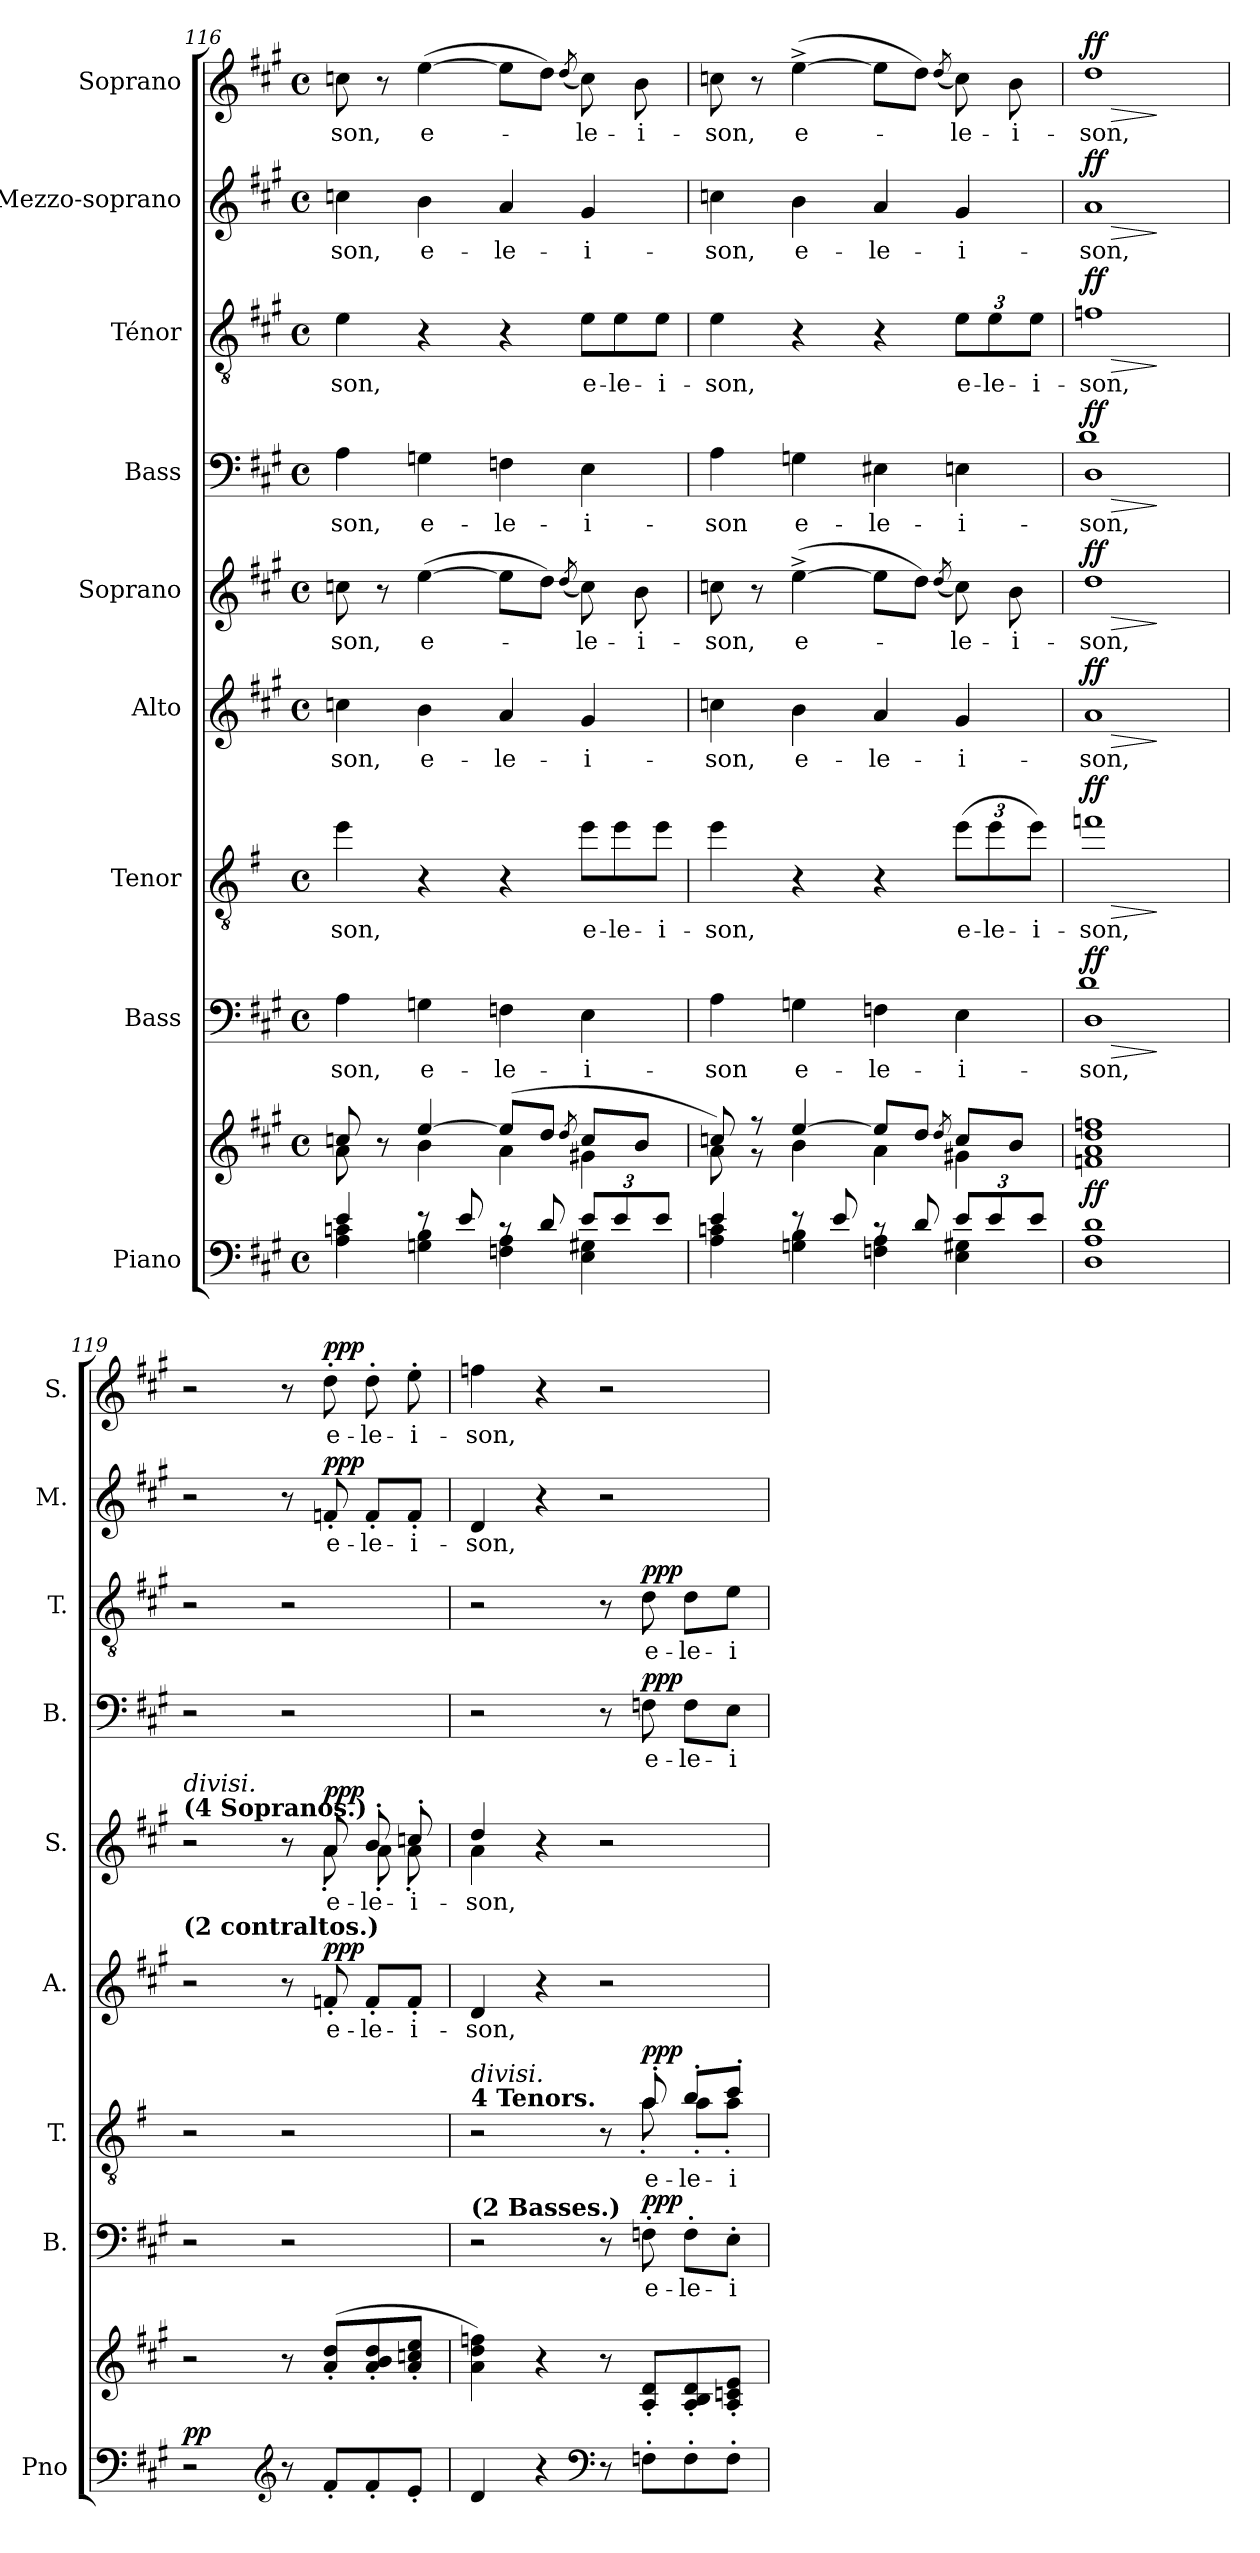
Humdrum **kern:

**kern	**kern	**dynam	**kern	**text	**dynam	**kern	**text	**dynam	**kern	**text	**dynam	**kern	**text	**dynam	**kern	**text	**dynam	**kern	**text	**dynam	**kern	**text	**dynam	**kern	**text	**dynam
*part9	*part9	*part9	*part8	*part8	*part8	*part7	*part7	*part7	*part6	*part6	*part6	*part5	*part5	*part5	*part4	*part4	*part4	*part3	*part3	*part3	*part2	*part2	*part2	*part1	*part1	*part1
*staff10	*staff9	*staff9/10	*staff8	*staff8	*staff8	*staff7	*staff7	*staff7	*staff6	*staff6	*staff6	*staff5	*staff5	*staff5	*staff4	*staff4	*staff4	*staff3	*staff3	*staff3	*staff2	*staff2	*staff2	*staff1	*staff1	*staff1
*I"Piano	*	*	*I"Bass	*	*	*I"Tenor	*	*	*I"Alto	*	*	*I"Soprano	*	*	*I"Bass	*	*	*I"Ténor	*	*	*I"Mezzo-soprano	*	*	*I"Soprano	*	*
*I'Pno	*	*	*I'B.	*	*	*I'T.	*	*	*I'A.	*	*	*I'S.	*	*	*I'B.	*	*	*I'T.	*	*	*I'M.	*	*	*I'S.	*	*
*clefF4	*clefG2	*	*clefF4	*	*	*clefGv2	*	*	*clefG2	*	*	*clefG2	*	*	*clefF4	*	*	*clefGv2	*	*	*clefG2	*	*	*clefG2	*	*
*	*	*	*	*	*	*ITrd8c14	*	*	*	*	*	*	*	*	*	*	*	*	*	*	*	*	*	*	*	*
*k[f#c#g#]	*k[f#c#g#]	*	*k[f#c#g#]	*	*	*k[f#]	*	*	*k[f#c#g#]	*	*	*k[f#c#g#]	*	*	*k[f#c#g#]	*	*	*k[f#c#g#]	*	*	*k[f#c#g#]	*	*	*k[f#c#g#]	*	*
*M4/4	*M4/4	*	*M4/4	*	*	*M4/4	*	*	*M4/4	*	*	*M4/4	*	*	*M4/4	*	*	*M4/4	*	*	*M4/4	*	*	*M4/4	*	*
*met(c)	*met(c)	*	*met(c)	*	*	*met(c)	*	*	*met(c)	*	*	*met(c)	*	*	*met(c)	*	*	*met(c)	*	*	*met(c)	*	*	*met(c)	*	*
=116	=116	=116	=116	=116	=116	=116	=116	=116	=116	=116	=116	=116	=116	=116	=116	=116	=116	=116	=116	=116	=116	=116	=116	=116	=116	=116
*^	*^	*	*	*	*	*	*	*	*	*	*	*	*	*	*	*	*	*	*	*	*	*	*	*	*	*
!	!	!	!	!	!	!LO:LY:b	!	!	!LO:LY:b	!	!	!LO:LY:b	!	!	!LO:LY:b	!	!	!LO:LY:b	!	!	!LO:LY:b	!	!	!LO:LY:b	!	!	!LO:LY:b	!
4e/	4A\ 4cn\	8ccn/	8a\	.	4A\	-son,	.	4ei\	-son,	.	4ccn\	-son,	.	8ccn\	-son,	.	4A\	-son,	.	4e\	-son,	.	4ccn\	-son,	.	8ccn\	-son,	.
.	.	8r	8ryy	.	.	.	.	.	.	.	.	.	.	8r	.	.	.	.	.	.	.	.	.	.	.	8r	.	.
!	!	!	!	!	!	!LO:LY:b	!	!	!	!	!	!LO:LY:b	!	!	!LO:LY:b	!	!	!LO:LY:b	!	!	!	!	!	!LO:LY:b	!	!	!LO:LY:b	!
8re	4Gn\ 4B\	[4ee/	4b\	.	4Gn\	e-	.	4r	.	.	4b\	e-	.	([4ee\	e-	.	4Gn\	e-	.	4r	.	.	4b\	e-	.	([4ee\	e-	.
8e/	.	.	.	.	.	.	.	.	.	.	.	.	.	.	.	.	.	.	.	.	.	.	.	.	.	.	.	.
!	!	!	!	!	!	!LO:LY:b	!	!	!	!	!	!LO:LY:b	!	!	!	!	!	!LO:LY:b	!	!	!	!	!	!LO:LY:b	!	!	!	!
8rc	4Fn\ 4A\	(8ee/L]	4a\	.	4Fn\	-le-	.	4r	.	.	4a/	-le-	.	8ee\L]	.	.	4Fn\	-le-	.	4r	.	.	4a/	-le-	.	8ee\L]	.	.
8d/	.	8dd/J	.	.	.	.	.	.	.	.	.	.	.	8dd\J)	.	.	.	.	.	.	.	.	.	.	.	8dd\J)	.	.
.	.	8qdd/	.	.	.	.	.	.	.	.	.	.	.	(8qdd/	.	.	.	.	.	.	.	.	.	.	.	(8qdd/	.	.
*Xbrackettup	*	*	*	*	*	*	*	*	*	*	*	*	*	*	*	*	*	*	*	*	*	*	*	*	*	*	*	*
!	!	!	!	!	!	!LO:LY:b	!	!	!	!	!	!	!	!	!	!	!	!	!	!	!	!	!	!	!	!	!	!
*	*	*	*	*	*	*	*	*Xtuplet	*	*	*	*	*	*	*	*	*	*	*	*	*	*	*	*	*	*	*	*
!	!	!	!	!	!	!	!	!	!LO:LY:b	!	!	!LO:LY:b	!	!	!LO:LY:b	!	!	!LO:LY:b	!	!	!	!	!	!	!	!	!	!
*	*	*	*	*	*	*	*	*	*	*	*	*	*	*	*	*	*	*	*	*Xtuplet	*	*	*	*	*	*	*	*
!	!	!	!	!	!	!	!	!	!	!	!	!	!	!	!	!	!	!	!	!	!LO:LY:b	!	!	!LO:LY:b	!	!	!LO:LY:b	!
12e/L	4E\ 4G#X\	8cc/L	4g#X\	.	4E\	-i-	.	12ei\L	e-	.	4g#/	-i-	.	8cc\)	-le-	.	4E\	-i-	.	12e\L	e-	.	4g#/	-i-	.	8cc\)	-le-	.
!	!	!	!	!	!	!	!	!	!LO:LY:b	!	!	!	!	!	!	!	!	!	!	!	!LO:LY:b	!	!	!	!	!	!	!
12e/	.	.	.	.	.	.	.	12ei\	-le-	.	.	.	.	.	.	.	.	.	.	12e\	-le-	.	.	.	.	.	.	.
!	!	!	!	!	!	!	!	!	!	!	!	!	!	!	!LO:LY:b	!	!	!	!	!	!	!	!	!	!	!	!LO:LY:b	!
.	.	8b/J	.	.	.	.	.	.	.	.	.	.	.	8b\	-i-	.	.	.	.	.	.	.	.	.	.	8b\	-i-	.
!	!	!	!	!	!	!	!	!	!LO:LY:b	!	!	!	!	!	!	!	!	!	!	!	!LO:LY:b	!	!	!	!	!	!	!
12e/J	.	.	.	.	.	.	.	12ei\J	-i-	.	.	.	.	.	.	.	.	.	.	12e\J	-i-	.	.	.	.	.	.	.
=117	=117	=117	=117	=117	=117	=117	=117	=117	=117	=117	=117	=117	=117	=117	=117	=117	=117	=117	=117	=117	=117	=117	=117	=117	=117	=117	=117	=117
!	!	!	!	!	!	!LO:LY:b	!	!	!LO:LY:b	!	!	!LO:LY:b	!	!	!LO:LY:b	!	!	!LO:LY:b	!	!	!LO:LY:b	!	!	!LO:LY:b	!	!	!LO:LY:b	!
4e/	4A\ 4cn\	8ccn/)	8a\	.	4A\	-son	.	4ei\	-son,	.	4ccn\	-son,	.	8ccn\	-son,	.	4A\	-son	.	4e\	-son,	.	4ccn\	-son,	.	8ccn\	-son,	.
.	.	8r	8r	.	.	.	.	.	.	.	.	.	.	8r	.	.	.	.	.	.	.	.	.	.	.	8r	.	.
!	!	!	!	!	!	!LO:LY:b	!	!	!	!	!	!LO:LY:b	!	!	!LO:LY:b	!	!	!LO:LY:b	!	!	!	!	!	!LO:LY:b	!	!	!LO:LY:b	!
8re	4Gn\ 4B\	[4ee/	4b\	.	4Gn\	e-	.	4r	.	.	4b\	e-	.	([4ee^\	e-	.	4Gn\	e-	.	4r	.	.	4b\	e-	.	([4ee^\	e-	.
8e/	.	.	.	.	.	.	.	.	.	.	.	.	.	.	.	.	.	.	.	.	.	.	.	.	.	.	.	.
!	!	!	!	!	!	!LO:LY:b	!	!	!	!	!	!LO:LY:b	!	!	!	!	!	!LO:LY:b	!	!	!	!	!	!LO:LY:b	!	!	!	!
8rc	4Fn\ 4A\	8ee/L]	4a\	.	4Fn\	-le-	.	4r	.	.	4a/	-le-	.	8ee\L]	.	.	4E#X\	-le-	.	4r	.	.	4a/	-le-	.	8ee\L]	.	.
8d/	.	8dd/J	.	.	.	.	.	.	.	.	.	.	.	8dd\J)	.	.	.	.	.	.	.	.	.	.	.	8dd\J)	.	.
.	.	8qdd/	.	.	.	.	.	.	.	.	.	.	.	(8qdd/	.	.	.	.	.	.	.	.	.	.	.	(8qdd/	.	.
!	!	!	!	!	!	!LO:LY:b	!	!	!	!	!	!	!	!	!	!	!	!	!	!	!	!	!	!	!	!	!	!
*	*	*	*	*	*	*	*	*tuplet	*	*	*	*	*	*	*	*	*	*	*	*	*	*	*	*	*	*	*	*
!	!	!	!	!	!	!	!	!	!LO:LY:b	!	!	!LO:LY:b	!	!	!LO:LY:b	!	!	!LO:LY:b	!	!	!	!	!	!	!	!	!	!
*	*	*	*	*	*	*	*	*	*	*	*	*	*	*	*	*	*	*	*	*tuplet	*	*	*	*	*	*	*	*
!	!	!	!	!	!	!	!	!	!	!	!	!	!	!	!	!	!	!	!	!	!LO:LY:b	!	!	!LO:LY:b	!	!	!LO:LY:b	!
12e/L	4E\ 4G#X\	8cc/L	4g#X\	.	4E\	-i-	.	(12ei\L	e-	.	4g#/	-i-	.	8cc\)	-le-	.	4En\	-i-	.	12e\L	e-	.	4g#/	-i-	.	8cc\)	-le-	.
!	!	!	!	!	!	!	!	!	!LO:LY:b	!	!	!	!	!	!	!	!	!	!	!	!LO:LY:b	!	!	!	!	!	!	!
12e/	.	.	.	.	.	.	.	12ei\	-le-	.	.	.	.	.	.	.	.	.	.	12e\	-le-	.	.	.	.	.	.	.
!	!	!	!	!	!	!	!	!	!	!	!	!	!	!	!LO:LY:b	!	!	!	!	!	!	!	!	!	!	!	!LO:LY:b	!
.	.	8b/J	.	.	.	.	.	.	.	.	.	.	.	8b\	-i-	.	.	.	.	.	.	.	.	.	.	8b\	-i-	.
!	!	!	!	!	!	!	!	!	!LO:LY:b	!	!	!	!	!	!	!	!	!	!	!	!LO:LY:b	!	!	!	!	!	!	!
12e/J	.	.	.	.	.	.	.	12ei\J)	-i-	.	.	.	.	.	.	.	.	.	.	12e\J	-i-	.	.	.	.	.	.	.
*v	*v	*	*	*	*	*	*	*	*	*	*	*	*	*	*	*	*	*	*	*	*	*	*	*	*	*	*	*
*	*v	*v	*	*	*	*	*	*	*	*	*	*	*	*	*	*	*	*	*	*	*	*	*	*	*	*	*
=118	=118	=118	=118	=118	=118	=118	=118	=118	=118	=118	=118	=118	=118	=118	=118	=118	=118	=118	=118	=118	=118	=118	=118	=118	=118	=118
!	!	!LO:DY:b	!	!LO:LY:b	!LO:HP:b	!	!LO:LY:b	!LO:HP:b	!	!LO:LY:b	!LO:HP:b	!	!LO:LY:b	!LO:HP:b	!	!LO:LY:b	!LO:HP:b	!	!LO:LY:b	!LO:HP:b	!	!LO:LY:b	!LO:HP:b	!	!LO:LY:b	!LO:HP:b
*	*	*	*^	*	*	*	*	*	*	*	*	*	*	*	*^	*	*	*	*	*	*	*	*	*	*	*
!	!	!	!	!	!	!LO:DY:n=1:a	!	!	!LO:DY:n=1:a	!	!	!LO:DY:n=1:a	!	!	!LO:DY:n=1:a	!	!	!	!LO:DY:n=1:a	!	!	!LO:DY:n=1:a	!	!	!LO:DY:n=1:a	!	!	!LO:DY:n=1:a
1D 1A 1d	1fn 1a 1dd 1ffn	ff	1D	1d	-son,	> ff	1fni	-son,	> ff	1a	-son,	> ff	1dd	-son,	> ff	1D	1d	-son,	> ff	1fn	-son,	> ff	1a	-son,	> ff	1dd	-son,	> ff
*	*	*	*v	*v	*	*	*	*	*	*	*	*	*	*	*	*v	*v	*	*	*	*	*	*	*	*	*	*	*
.	.	.	.	.	]	.	.	]	.	.	]	.	.	]	.	.	]	.	.	]	.	.	]	.	.	]
!!LO:PB:g=z
=119	=119	=119	=119	=119	=119	=119	=119	=119	=119	=119	=119	=119	=119	=119	=119	=119	=119	=119	=119	=119	=119	=119	=119	=119	=119	=119
*	*	*	*	*	*	*	*	*	*	*	*	*^	*	*	*	*	*	*	*	*	*	*	*	*	*	*
!	!	!	!	!	!	!	!	!	!	!	!	!LO:TX:a:B:t=(4 Sopranos.)	!	!	!	!	!	!	!	!	!	!	!	!	!	!	!
!	!	!	!	!	!	!	!	!	!	!	!	!LO:TX:a:i:t=divisi.	!	!	!	!	!	!	!	!	!	!	!	!	!	!	!
!	!	!	!	!	!	!	!	!	!LO:TX:a:B:t=(2 contraltos.)	!	!	!	!	!	!	!	!	!	!	!	!	!	!	!	!	!	!
!	!	!LO:DY:a=2	!	!	!	!	!	!	!	!	!	!	!	!	!	!	!	!	!	!	!	!	!	!	!	!	!
2r	2r	pp	2r	.	.	2r	.	.	2r	.	.	2r	2ryy	.	.	2r	.	.	2r	.	.	2r	.	.	2r	.	.
*clefG2	*	*	*	*	*	*	*	*	*	*	*	*	*	*	*	*	*	*	*	*	*	*	*	*	*	*	*
8r	8r	.	2r	.	.	2r	.	.	8r	.	.	8r	8ryy	.	.	2r	.	.	2r	.	.	8r	.	.	8r	.	.
!	!	!	!	!	!	!	!	!	!	!LO:LY:b	!LO:DY:a	!	!	!LO:LY:b	!LO:DY:a	!	!	!	!	!	!	!	!LO:LY:b	!LO:DY:a	!	!LO:LY:b	!LO:DY:a
8f#'/L	(8a/' 8dd/'L	.	.	.	.	.	.	.	8fn'/	e-	ppp	8a'/	8a'\	e-	ppp	.	.	.	.	.	.	8fn'/	e-	ppp	8dd'\	e-	ppp
!	!	!	!	!	!	!	!	!	!	!LO:LY:b	!	!	!	!LO:LY:b	!	!	!	!	!	!	!	!	!LO:LY:b	!	!	!LO:LY:b	!
8f#'/	8a/' 8b/' 8dd/'	.	.	.	.	.	.	.	8f'/L	-le-	.	8b'/	8a'\	-le-	.	.	.	.	.	.	.	8f'/L	-le-	.	8dd'\	-le-	.
!	!	!	!	!	!	!	!	!	!	!LO:LY:b	!	!	!	!LO:LY:b	!	!	!	!	!	!	!	!	!LO:LY:b	!	!	!LO:LY:b	!
8e'/J	8a/' 8ccn/' 8ee/'J	.	.	.	.	.	.	.	8f'/J	-i-	.	8ccn'/	8a'\	-i-	.	.	.	.	.	.	.	8f'/J	-i-	.	8ee'\	-i-	.
=120	=120	=120	=120	=120	=120	=120	=120	=120	=120	=120	=120	=120	=120	=120	=120	=120	=120	=120	=120	=120	=120	=120	=120	=120	=120	=120	=120
*	*	*	*	*	*	*^	*	*	*	*	*	*	*	*	*	*	*	*	*	*	*	*	*	*	*	*	*
!	!	!	!	!	!	!LO:TX:a:B:t=4 Tenors.	!	!	!	!	!	!	!	!	!	!	!	!	!	!	!	!	!	!	!	!	!	!
!	!	!	!	!	!	!LO:TX:a:i:t=divisi.	!	!	!	!	!	!	!	!	!	!	!	!	!	!	!	!	!	!	!	!	!	!
!	!	!	!LO:TX:a:B:t=(2 Basses.)	!	!	!	!	!	!	!	!	!	!	!	!	!	!	!	!	!	!	!	!	!	!	!	!	!
!	!	!	!	!	!	!	!	!	!	!	!LO:LY:b	!	!	!	!LO:LY:b	!	!	!	!	!	!	!	!	!LO:LY:b	!	!	!LO:LY:b	!
4d/	4a\ 4dd\ 4ffn\)	.	2r	.	.	2r	2ryy	.	.	4d/	-son,	.	4dd/	4a\	-son,	.	2r	.	.	2r	.	.	4d/	-son,	.	4ffn\	-son,	.
4r	4r	.	.	.	.	.	.	.	.	4r	.	.	4r	4ryy	.	.	.	.	.	.	.	.	4r	.	.	4r	.	.
*clefF4	*	*	*	*	*	*	*	*	*	*	*	*	*	*	*	*	*	*	*	*	*	*	*	*	*	*	*	*
8r	8r	.	8r	.	.	8r	8ryy	.	.	2r	.	.	2r	2ryy	.	.	8r	.	.	8r	.	.	2r	.	.	2r	.	.
!	!	!	!	!LO:LY:b	!LO:DY:a	!	!	!LO:LY:b	!LO:DY:a	!	!	!	!	!	!	!	!	!LO:LY:b	!LO:DY:a	!	!LO:LY:b	!LO:DY:a	!	!	!	!	!	!
8Fn'\L	8A/' 8d/'L	.	8Fn'\	e-	ppp	8A'i/	8A'i\	e-	ppp	.	.	.	.	.	.	.	8Fn\	e-	ppp	8d\	e-	ppp	.	.	.	.	.	.
!	!	!	!	!LO:LY:b	!	!	!	!LO:LY:b	!	!	!	!	!	!	!	!	!	!LO:LY:b	!	!	!LO:LY:b	!	!	!	!	!	!	!
8F'\	8A/' 8B/' 8d/'	.	8F'\L	-le-	.	8B'i/L	8A'i\L	-le-	.	.	.	.	.	.	.	.	8F\L	-le-	.	8d\L	-le-	.	.	.	.	.	.	.
!	!	!	!	!LO:LY:b	!	!	!	!LO:LY:b	!	!	!	!	!	!	!	!	!	!LO:LY:b	!	!	!LO:LY:b	!	!	!	!	!	!	!
8F'\J	8A/' 8cn/' 8e/'J	.	8E'\J	-i-	.	8c'i/J	8A'i\J	-i-	.	.	.	.	.	.	.	.	8E\J	-i-	.	8e\J	-i-	.	.	.	.	.	.	.
*	*	*	*	*	*	*v	*v	*	*	*	*	*	*v	*v	*	*	*	*	*	*	*	*	*	*	*	*	*	*
=	=	=	=	=	=	=	=	=	=	=	=	=	=	=	=	=	=	=	=	=	=	=	=	=	=	=
*-	*-	*-	*-	*-	*-	*-	*-	*-	*-	*-	*-	*-	*-	*-	*-	*-	*-	*-	*-	*-	*-	*-	*-	*-	*-	*-
